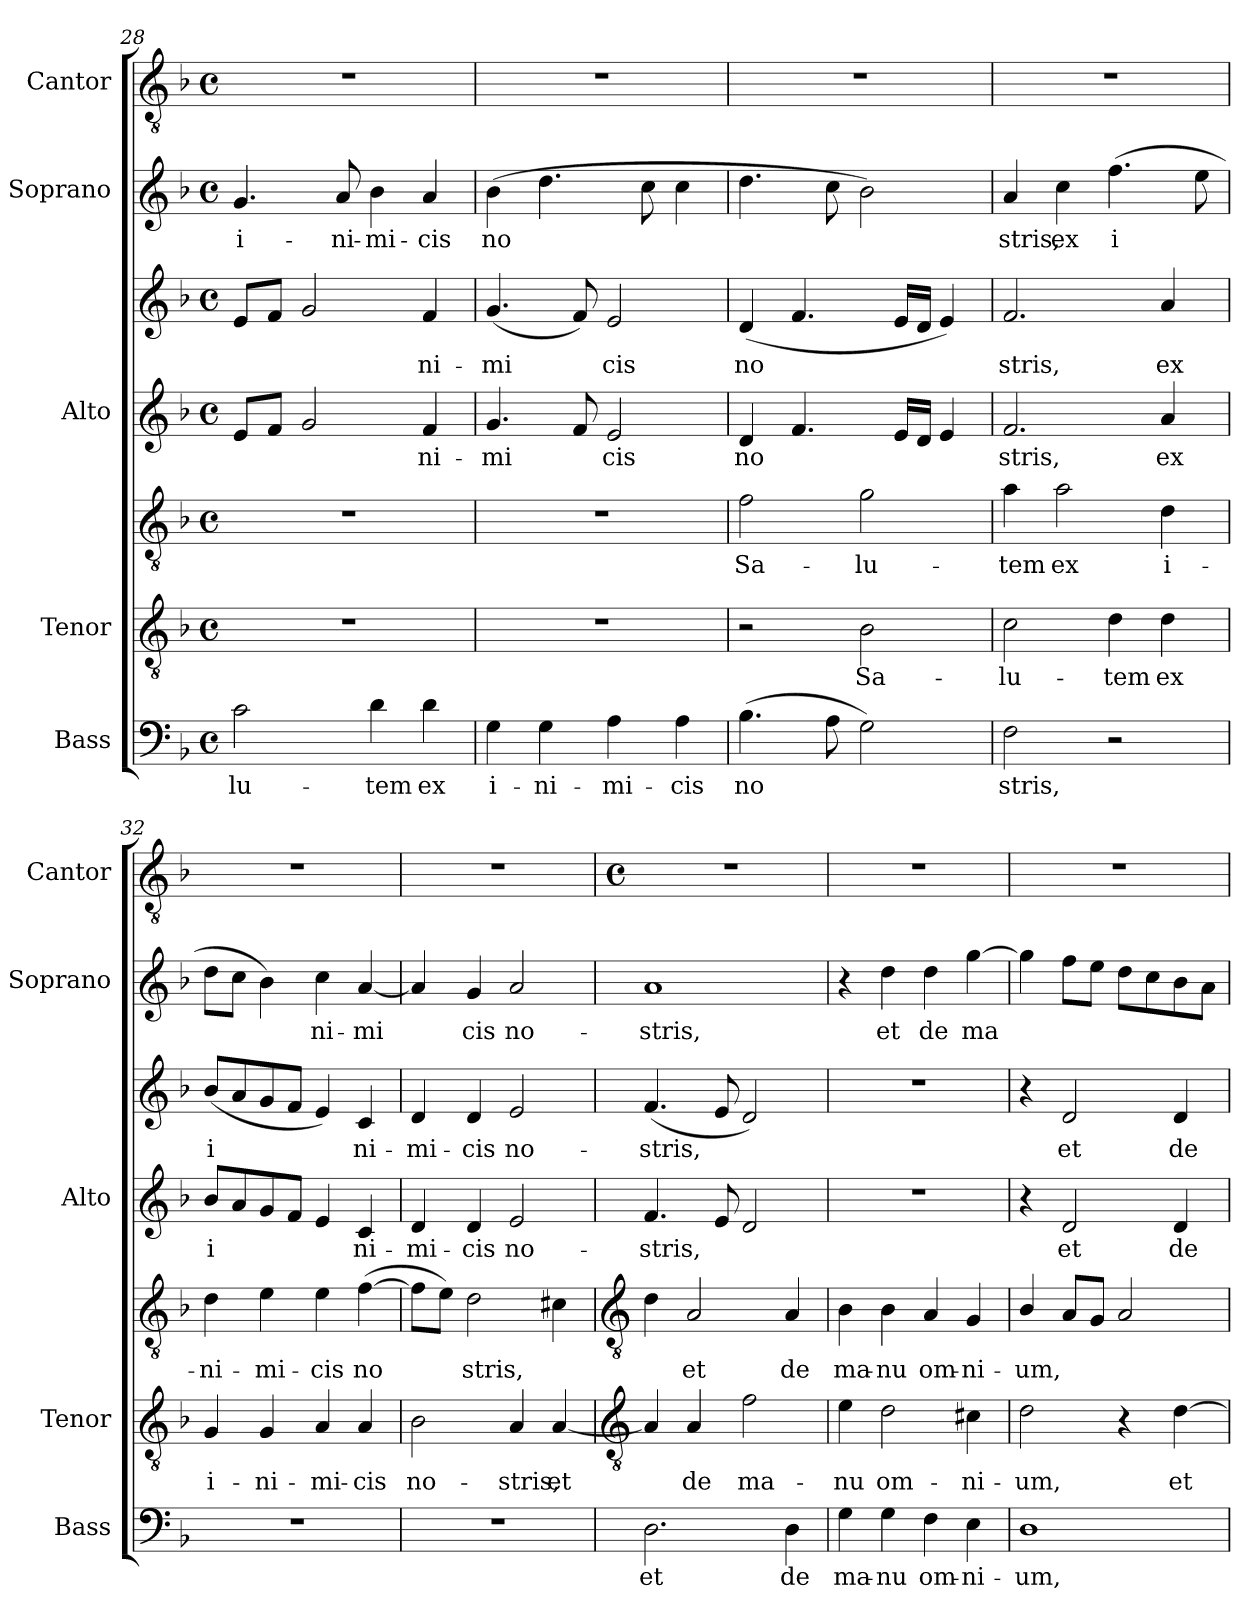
**kern	**text	**kern	**text	**kern	**text	**kern	**text	**kern	**text	**kern	**text	**kern
*part5	*part5	*part4	*part4	*part4	*part4	*part3	*part3	*part3	*part3	*part2	*part2	*part1
*staff7	*staff7	*staff6	*staff6	*staff5	*staff5	*staff4	*staff4	*staff3	*staff3	*staff2	*staff2	*staff1
*I"Bass	*	*I"Tenor	*	*	*	*I"Alto	*	*	*	*I"Soprano	*	*I"Cantor
*I'Bass	*	*I'Tenor	*	*	*	*I'Alto	*	*	*	*I'Soprano	*	*I'Cantor
*clefF4	*	*clefGv2	*	*clefGv2	*	*	*	*clefG2	*	*clefG2	*	*clefGv2
*k[b-]	*	*k[b-]	*	*k[b-]	*	*k[b-]	*	*k[b-]	*	*k[b-]	*	*k[b-]
*F:	*	*F:	*	*F:	*	*F:	*	*F:	*	*F:	*	*F:
*M4/4	*	*M4/4	*	*M4/4	*	*M4/4	*	*M4/4	*	*M4/4	*	*M4/4
*met(c)	*	*met(c)	*	*met(c)	*	*met(c)	*	*met(c)	*	*met(c)	*	*met(c)
=28	=28	=28	=28	=28	=28	=28	=28	=28	=28	=28	=28	=28
!	!LO:LY:b	!	!	!	!	!	!	!	!	!	!LO:LY:b	!
2c	-lu-	1r	.	1r	.	8eL	.	8eL	.	4.g	i-	1r
.	.	.	.	.	.	8fJ	.	8fJ	.	.	.	.
.	.	.	.	.	.	2g	.	2g	.	.	.	.
!	!	!	!	!	!	!	!	!	!	!	!LO:LY:b	!
.	.	.	.	.	.	.	.	.	.	8a	-ni-	.
!	!LO:LY:b	!	!	!	!	!	!	!	!	!	!LO:LY:b	!
4d	-tem	.	.	.	.	.	.	.	.	4b-	-mi-	.
!	!LO:LY:b	!	!	!	!	!	!LO:LY:b	!	!LO:LY:b	!	!LO:LY:b	!
4d	ex	.	.	.	.	4f	ni-	4f	ni-	4a	-cis	.
=29	=29	=29	=29	=29	=29	=29	=29	=29	=29	=29	=29	=29
!	!LO:LY:b	!	!	!	!	!	!LO:LY:b	!	!LO:LY:b	!	!LO:LY:b	!
4G	i-	1r	.	1r	.	4.g	-mi	(<4.g	-mi	(>4b-	no	1r
!	!LO:LY:b	!	!	!	!	!	!	!	!	!	!	!
4G	-ni-	.	.	.	.	.	.	.	.	4.dd	.	.
.	.	.	.	.	.	8f	.	8f)	.	.	.	.
!	!LO:LY:b	!	!	!	!	!	!LO:LY:b	!	!LO:LY:b	!	!	!
4A	-mi-	.	.	.	.	2e	cis	2e	cis	.	.	.
.	.	.	.	.	.	.	.	.	.	8cc	.	.
!	!LO:LY:b	!	!	!	!	!	!	!	!	!	!	!
4A	-cis	.	.	.	.	.	.	.	.	4cc	.	.
=30	=30	=30	=30	=30	=30	=30	=30	=30	=30	=30	=30	=30
!	!LO:LY:b	!	!	!	!LO:LY:b	!	!LO:LY:b	!	!LO:LY:b	!	!	!
(>4.B-	no	2r	.	2f	Sa-	4d	no	(<4d	no	4.dd	.	1r
.	.	.	.	.	.	4.f	.	4.f	.	.	.	.
8A	.	.	.	.	.	.	.	.	.	8cc	.	.
!	!	!	!LO:LY:b	!	!LO:LY:b	!	!	!	!	!	!	!
2G)	.	2B-	-Sa-	2g	-lu-	.	.	.	.	2b-)	.	.
.	.	.	.	.	.	16eLL	.	16eLL	.	.	.	.
.	.	.	.	.	.	16dJJ	.	16dJJ	.	.	.	.
.	.	.	.	.	.	4e	.	4e)	.	.	.	.
=31	=31	=31	=31	=31	=31	=31	=31	=31	=31	=31	=31	=31
!	!LO:LY:b	!	!LO:LY:b	!	!LO:LY:b	!	!LO:LY:b	!	!LO:LY:b	!	!LO:LY:b	!
2F	stris,	2c	-lu-	4a	-tem	2.f	stris,	2.f	stris,	4a	stris,	1r
!	!	!	!	!	!LO:LY:b	!	!	!	!	!	!LO:LY:b	!
.	.	.	.	2a	ex	.	.	.	.	4cc	ex	.
!	!	!	!LO:LY:b	!	!	!	!	!	!	!	!LO:LY:b	!
2r	.	4d	-tem	.	.	.	.	.	.	(>4.ff	i	.
!	!	!	!LO:LY:b	!	!LO:LY:b	!	!LO:LY:b	!	!LO:LY:b	!	!	!
.	.	4d	ex	4d	i-	4a	ex	4a	ex	.	.	.
.	.	.	.	.	.	.	.	.	.	8ee	.	.
=32	=32	=32	=32	=32	=32	=32	=32	=32	=32	=32	=32	=32
!	!	!	!LO:LY:b	!	!LO:LY:b	!	!LO:LY:b	!	!LO:LY:b	!	!	!
1r	.	4G	i-	4d	ni-	8b-L	i	(<8b-L	i	8ddL	.	1r
.	.	.	.	.	.	8a	.	8a	.	8ccJ	.	.
!	!	!	!LO:LY:b	!	!LO:LY:b	!	!	!	!	!	!	!
.	.	4G	-ni-	4e	-mi-	8g	.	8g	.	4b-)	.	.
.	.	.	.	.	.	8fJ	.	8fJ	.	.	.	.
!	!	!	!LO:LY:b	!	!LO:LY:b	!	!	!	!	!	!LO:LY:b	!
.	.	4A	-mi-	4e	-cis	4e	.	4e)	.	4cc	ni-	.
!	!	!	!LO:LY:b	!	!LO:LY:b	!	!LO:LY:b	!	!LO:LY:b	!	!LO:LY:b	!
.	.	4A	-cis	(>[4f	no	4c	ni-	4c	ni-	[4a	-mi	.
=33	=33	=33	=33	=33	=33	=33	=33	=33	=33	=33	=33	=33
!	!	!	!LO:LY:b	!	!	!	!LO:LY:b	!	!LO:LY:b	!	!	!
1r	.	2B-	no-	8fL]	.	4d	-mi-	4d	-mi-	4a]	.	1r
.	.	.	.	8eJ)	.	.	.	.	.	.	.	.
!	!	!	!	!	!LO:LY:b	!	!LO:LY:b	!	!LO:LY:b	!	!LO:LY:b	!
.	.	.	.	2d	stris,	4d	-cis	4d	-cis	4g	cis	.
!	!	!	!LO:LY:b	!	!	!	!LO:LY:b	!	!LO:LY:b	!	!LO:LY:b	!
.	.	4A	-stris,	.	.	2e	no-	2e	no-	2a	no-	.
!	!	!	!LO:LY:b	!	!	!	!	!	!	!	!	!
.	.	[4A	et	4c#	.	.	.	.	.	.	.	.
!!LO:LB:g=z
=34	=34	=34	=34	=34	=34	=34	=34	=34	=34	=34	=34	=34
*	*	*clefGv2	*	*clefGv2	*	*	*	*	*	*	*	*
*	*	*	*	*	*	*	*	*	*	*	*	*M4/4
*	*	*	*	*	*	*	*	*	*	*	*	*met(c)
!	!LO:LY:b	!	!	!	!	!	!LO:LY:b	!	!LO:LY:b	!	!LO:LY:b	!
2.D	et	4A]	.	4d	.	4.f	-stris,	(<4.f	-stris,	1a	-stris,	1r
!	!	!	!LO:LY:b	!	!LO:LY:b	!	!	!	!	!	!	!
.	.	4A	de	2A	et	.	.	.	.	.	.	.
.	.	.	.	.	.	8e	.	8e	.	.	.	.
!	!	!	!LO:LY:b	!	!	!	!	!	!	!	!	!
.	.	2f	ma-	.	.	2d	.	2d)	.	.	.	.
!	!LO:LY:b	!	!	!	!LO:LY:b	!	!	!	!	!	!	!
4D	de	.	.	4A	de	.	.	.	.	.	.	.
=35	=35	=35	=35	=35	=35	=35	=35	=35	=35	=35	=35	=35
!	!LO:LY:b	!	!LO:LY:b	!	!LO:LY:b	!	!	!	!	!	!	!
4G	ma-	4e	-nu	4B-	-ma-	1r	.	1r	.	4r	.	1r
!	!LO:LY:b	!	!LO:LY:b	!	!LO:LY:b	!	!	!	!	!	!LO:LY:b	!
4G	-nu	2d	om-	4B-	-nu	.	.	.	.	4dd	et	.
!	!LO:LY:b	!	!	!	!LO:LY:b	!	!	!	!	!	!LO:LY:b	!
4F	om-	.	.	4A	om-	.	.	.	.	4dd	de	.
!	!LO:LY:b	!	!LO:LY:b	!	!LO:LY:b	!	!	!	!	!	!LO:LY:b	!
4E	-ni-	4c#	-ni-	4G	-ni-	.	.	.	.	[4gg	ma	.
=36	=36	=36	=36	=36	=36	=36	=36	=36	=36	=36	=36	=36
!	!LO:LY:b	!	!LO:LY:b	!	!LO:LY:b	!	!	!	!	!	!	!
1D	-um,	2d	um,	4B-/	-um,	4r	.	4r	.	4gg]	.	1r
!	!	!	!	!	!	!	!LO:LY:b	!	!LO:LY:b	!	!	!
.	.	.	.	8AL	.	2d	et	2d	et	8ffL	.	.
.	.	.	.	8GJ	.	.	.	.	.	8eeJ	.	.
.	.	4r	.	2A	.	.	.	.	.	8ddL	.	.
.	.	.	.	.	.	.	.	.	.	8cc	.	.
!	!	!	!LO:LY:b	!	!	!	!LO:LY:b	!	!LO:LY:b	!	!	!
.	.	[4d	et	.	.	4d	de	4d	de	8b-	.	.
.	.	.	.	.	.	.	.	.	.	8aJ	.	.
=	=	=	=	=	=	=	=	=	=	=	=	=
*-	*-	*-	*-	*-	*-	*-	*-	*-	*-	*-	*-	*-
